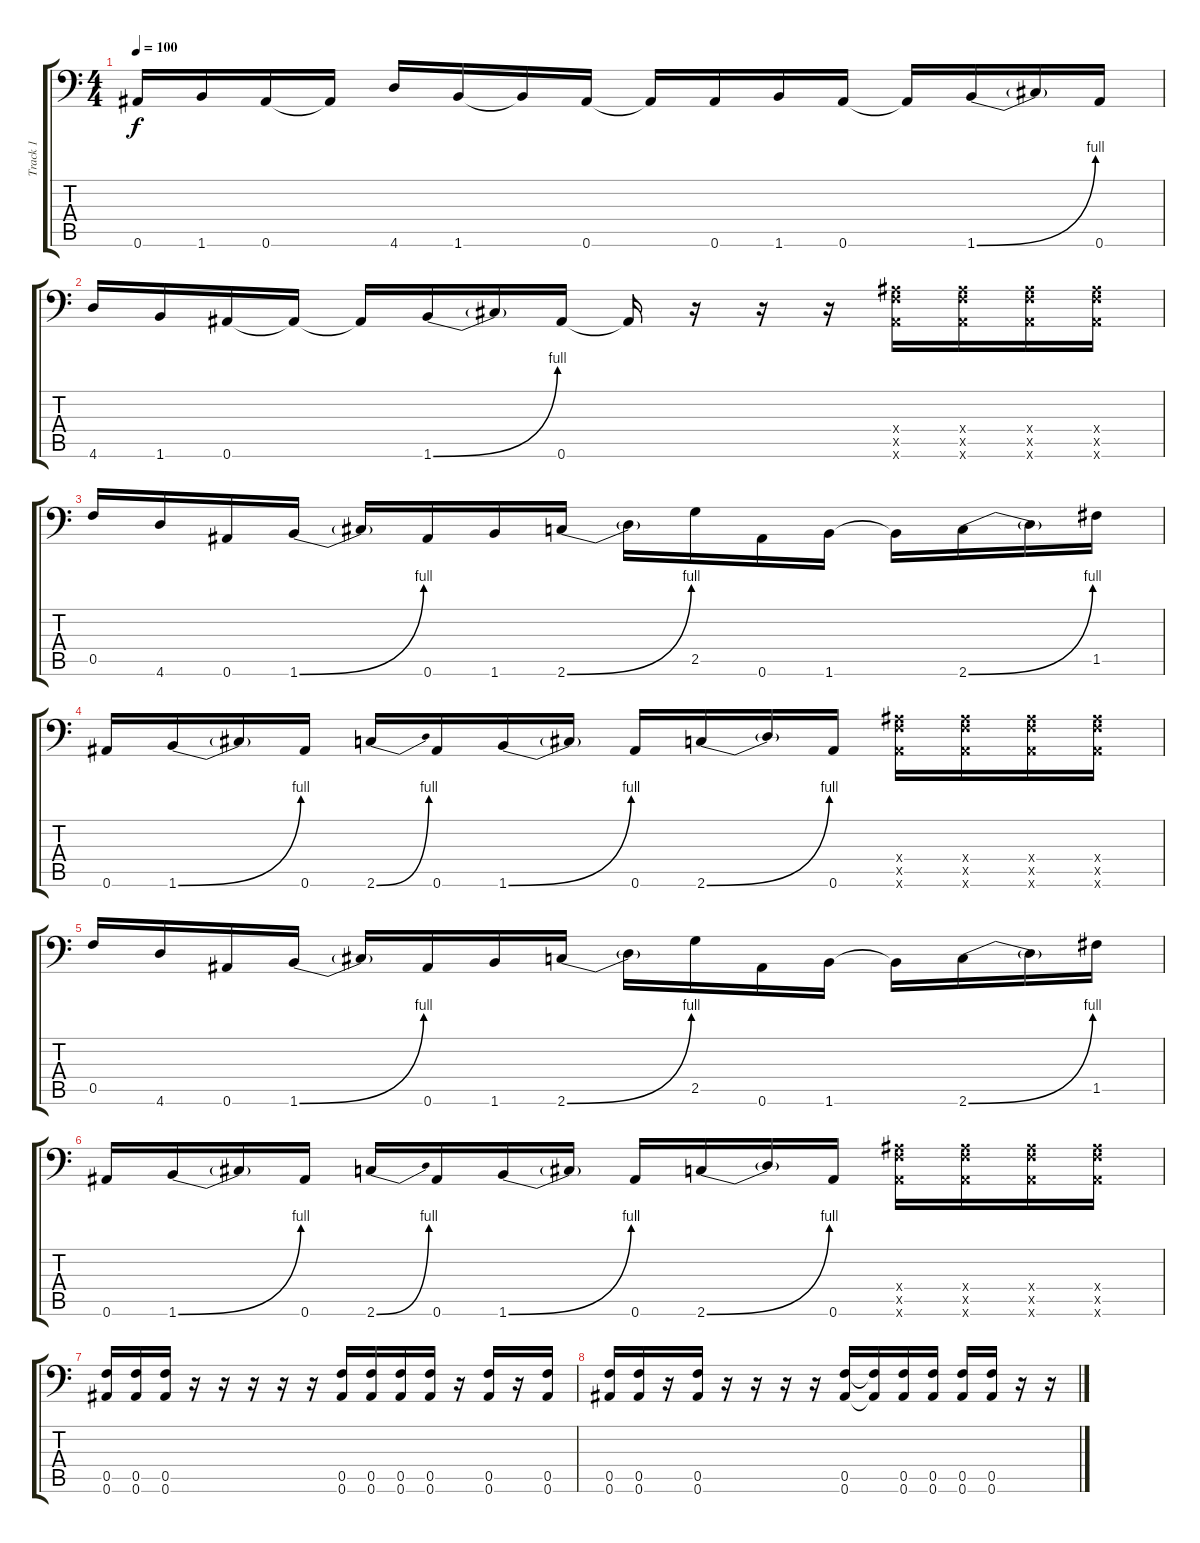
\track ("Track 1" "Track 1") {instrument distortionguitar}
\staff {score tabs}
\tuning (C4 G3 Eb3 Bb2 F2 Bb1) {hide}
\ts (4 4)
\tempo 100
\clef f4
\ks c
0.6.16{dy f} 1.6.16 0.6.16 0.6{t}.16 4.6.16 1.6.16 1.6{t}.16 0.6.16 0.6{t}.16 0.6.16 1.6.16 0.6.16 0.6{t}.16 1.6{be (bend 0 0 60 4)}.16 1.6{t}.16 0.6.16 |
4.6.16 1.6.16 0.6.16 0.6{t}.16 0.6{t}.16 1.6{be (bend 0 0 60 4)}.16 1.6{t}.16 0.6.16 0.6{t}.16 r.16 r.16 r.16 (0.4{x} 0.5{x} 0.6{x}).16 (0.4{x} 0.5{x} 0.6{x}).16 (0.4{x} 0.5{x} 0.6{x}).16 (0.4{x} 0.5{x} 0.6{x}).16 |
0.5.16 4.6.16 0.6.16 1.6{be (bend 0 0 60 4)}.16 1.6{t}.16 0.6.16 1.6.16 2.6{be (bend 0 0 60 4)}.16 2.6{t}.16 2.5.16 0.6.16 1.6.16 1.6{t}.16 2.6{be (bend 0 0 60 4)}.16 2.6{t}.16 1.5.16 |
0.6.16 1.6{be (bend 0 0 60 4)}.16 1.6{t}.16 0.6.16 2.6{be (bend 0 0 60 4)}.16 0.6.16 1.6{be (bend 0 0 60 4)}.16 1.6{t}.16 0.6.16 2.6{be (bend 0 0 60 4)}.16 2.6{t}.16 0.6.16 (0.4{x} 0.5{x} 0.6{x}).16 (0.4{x} 0.5{x} 0.6{x}).16 (0.4{x} 0.5{x} 0.6{x}).16 (0.4{x} 0.5{x} 0.6{x}).16 |
0.5.16 4.6.16 0.6.16 1.6{be (bend 0 0 60 4)}.16 1.6{t}.16 0.6.16 1.6.16 2.6{be (bend 0 0 60 4)}.16 2.6{t}.16 2.5.16 0.6.16 1.6.16 1.6{t}.16 2.6{be (bend 0 0 60 4)}.16 2.6{t}.16 1.5.16 |
0.6.16 1.6{be (bend 0 0 60 4)}.16 1.6{t}.16 0.6.16 2.6{be (bend 0 0 60 4)}.16 0.6.16 1.6{be (bend 0 0 60 4)}.16 1.6{t}.16 0.6.16 2.6{be (bend 0 0 60 4)}.16 2.6{t}.16 0.6.16 (0.4{x} 0.5{x} 0.6{x}).16 (0.4{x} 0.5{x} 0.6{x}).16 (0.4{x} 0.5{x} 0.6{x}).16 (0.4{x} 0.5{x} 0.6{x}).16 |
(0.5 0.6).16 (0.5 0.6).16 (0.5 0.6).16 r.16 r.16 r.16 r.16 r.16 (0.5 0.6).16 (0.5 0.6).16 (0.5 0.6).16 (0.5 0.6).16 r.16 (0.5 0.6).16 r.16 (0.5 0.6).16 |
(0.5 0.6).16 (0.5 0.6).16 r.16 (0.5 0.6).16 r.16 r.16 r.16 r.16 (0.5 0.6).16 (0.5{t} 0.6{t}).16 (0.5 0.6).16 (0.5 0.6).16 (0.5 0.6).16 (0.5 0.6).16 r.16 r.16
